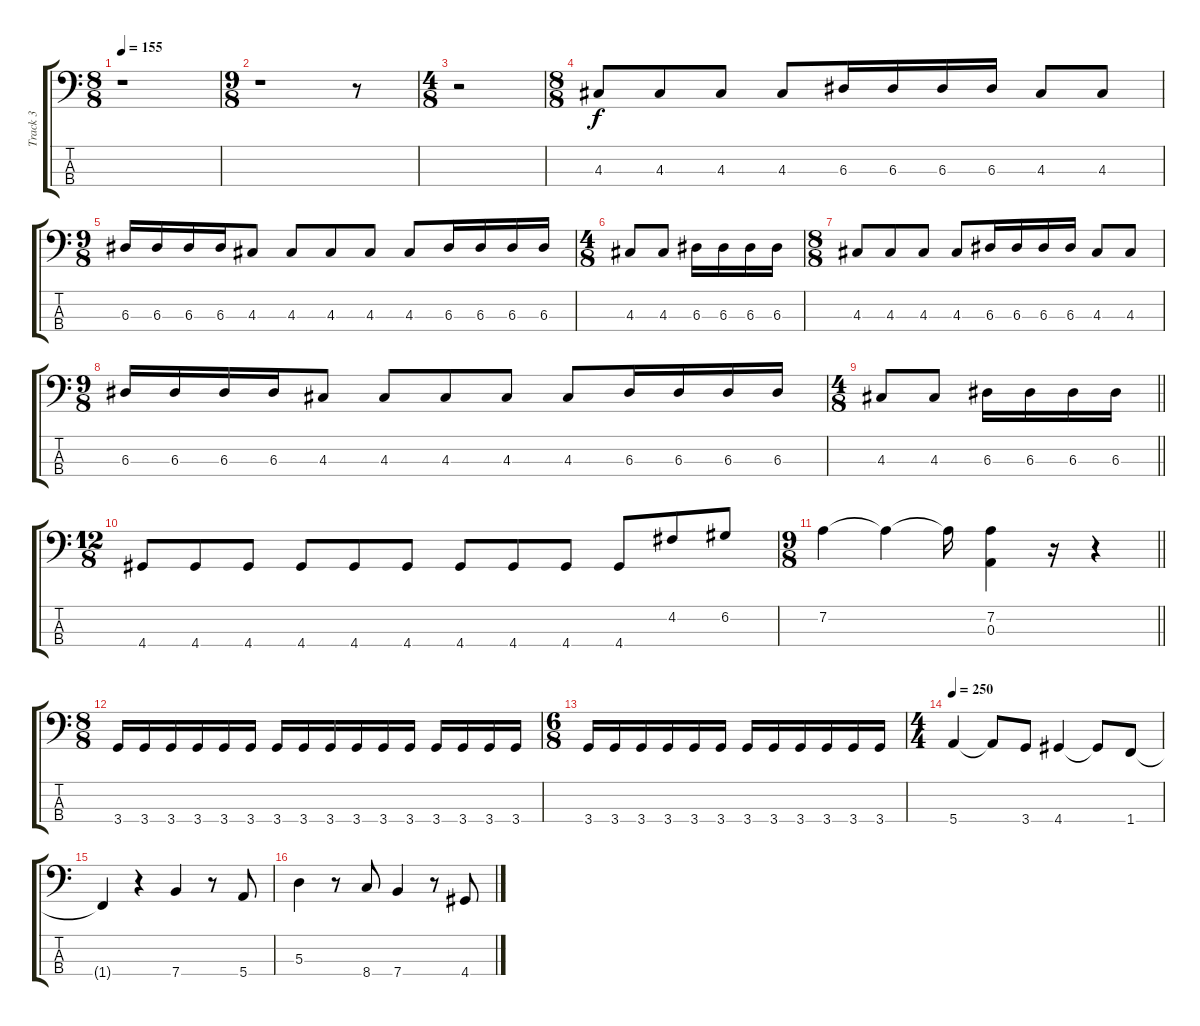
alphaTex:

\track ("Track 3" "Track 3") {instrument slapbass2}
\staff {score tabs}
\tuning (G2 D2 A1 E1) {hide}
\ts (8 8)
\tempo 155
\clef f4
\ks c
r.1{dy f} |
\ts (9 8)
r.1 r.8 |
\ts (4 8)
r.2 |
\ts (8 8)
4.3.8 4.3.8 4.3.8 4.3.8 6.3.16 6.3.16 6.3.16 6.3.16 4.3.8 4.3.8 |
\ts (9 8)
6.3.16 6.3.16 6.3.16 6.3.16 4.3.8 4.3.8 4.3.8 4.3.8 4.3.8 6.3.16 6.3.16 6.3.16 6.3.16 |
\ts (4 8)
4.3.8 4.3.8 6.3.16 6.3.16 6.3.16 6.3.16 |
\ts (8 8)
4.3.8 4.3.8 4.3.8 4.3.8 6.3.16 6.3.16 6.3.16 6.3.16 4.3.8 4.3.8 |
\ts (9 8)
6.3.16 6.3.16 6.3.16 6.3.16 4.3.8 4.3.8 4.3.8 4.3.8 4.3.8 6.3.16 6.3.16 6.3.16 6.3.16 |
\ts (4 8)
\barLineRight lightlight
4.3.8 4.3.8 6.3.16 6.3.16 6.3.16 6.3.16 |
\ts (12 8)
4.4.8 4.4.8 4.4.8 4.4.8 4.4.8 4.4.8 4.4.8 4.4.8 4.4.8 4.4.8 4.2.8 6.2.8 |
\ts (9 8)
\barLineRight lightlight
7.2.4 7.2{t}.4 7.2{t}.16 (7.2 0.3).4 r.16 r.4 |
\ts (8 8)
3.4.16 3.4.16 3.4.16 3.4.16 3.4.16 3.4.16 3.4.16 3.4.16 3.4.16 3.4.16 3.4.16 3.4.16 3.4.16 3.4.16 3.4.16 3.4.16 |
\ts (6 8)
3.4.16 3.4.16 3.4.16 3.4.16 3.4.16 3.4.16 3.4.16 3.4.16 3.4.16 3.4.16 3.4.16 3.4.16 |
\ts (4 4)
\tempo 250
5.4.4 5.4{t}.8 3.4.8 4.4.4 4.4{t}.8 1.4.8 |
1.4{t}.4 r.4 7.4.4 r.8 5.4.8 |
5.3.4 r.8 8.4.8 7.4.4 r.8 4.4.8
